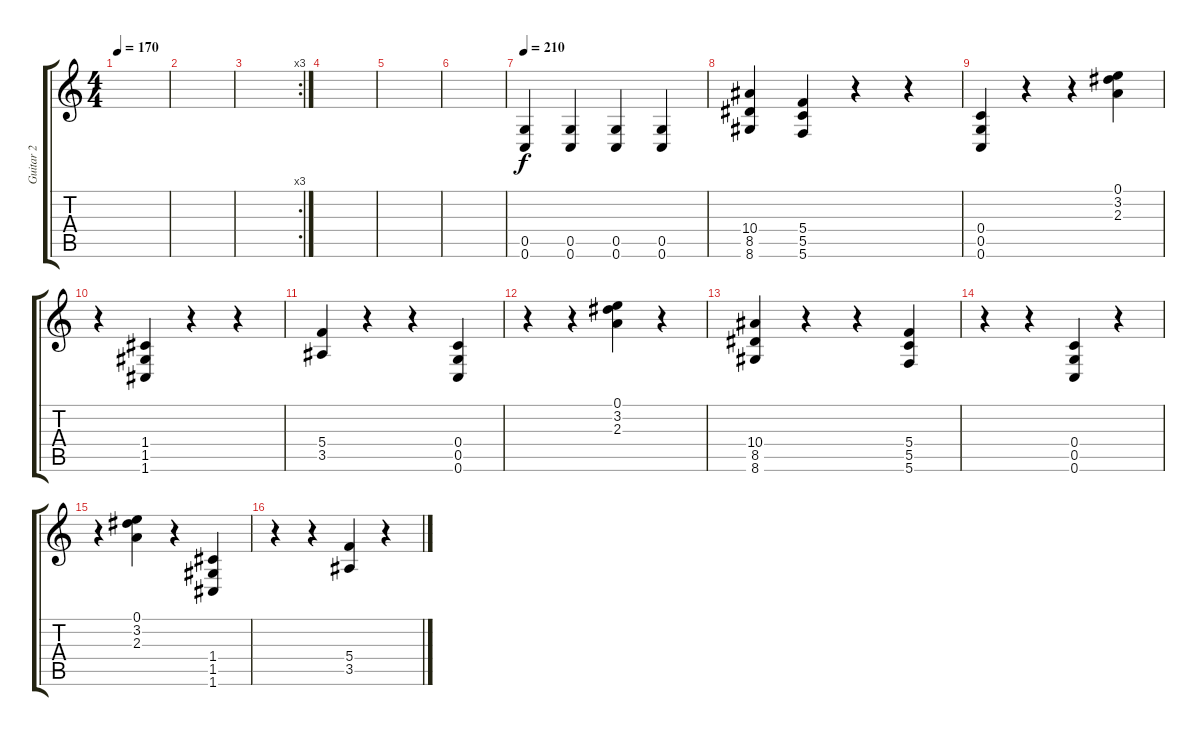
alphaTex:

\track ("Guitar 2" "Guitar 2") {instrument overdrivenguitar}
\staff {score tabs}
\tuning (E4 C4 G3 C3 G2 C2) {hide}
\ts (4 4)
\tempo 170
\clef g2
\ks c
|
|
\rc 3
|
|
|
|
\tempo 210
(0.5 0.6).4 (0.5 0.6).4 (0.5 0.6).4 (0.5 0.6).4 |
(10.4 8.5 8.6).4 (5.4 5.5 5.6).4 r.4 r.4 |
(0.4 0.5 0.6).4 r.4 r.4 (0.1 3.2 2.3).4 |
r.4 (1.4 1.5 1.6).4 r.4 r.4 |
(5.4 3.5).4 r.4 r.4 (0.4 0.5 0.6).4 |
r.4 r.4 (0.1 3.2 2.3).4 r.4 |
(10.4 8.5 8.6).4 r.4 r.4 (5.4 5.5 5.6).4 |
r.4 r.4 (0.4 0.5 0.6).4 r.4 |
r.4 (0.1 3.2 2.3).4 r.4 (1.4 1.5 1.6).4 |
r.4 r.4 (5.4 3.5).4 r.4
